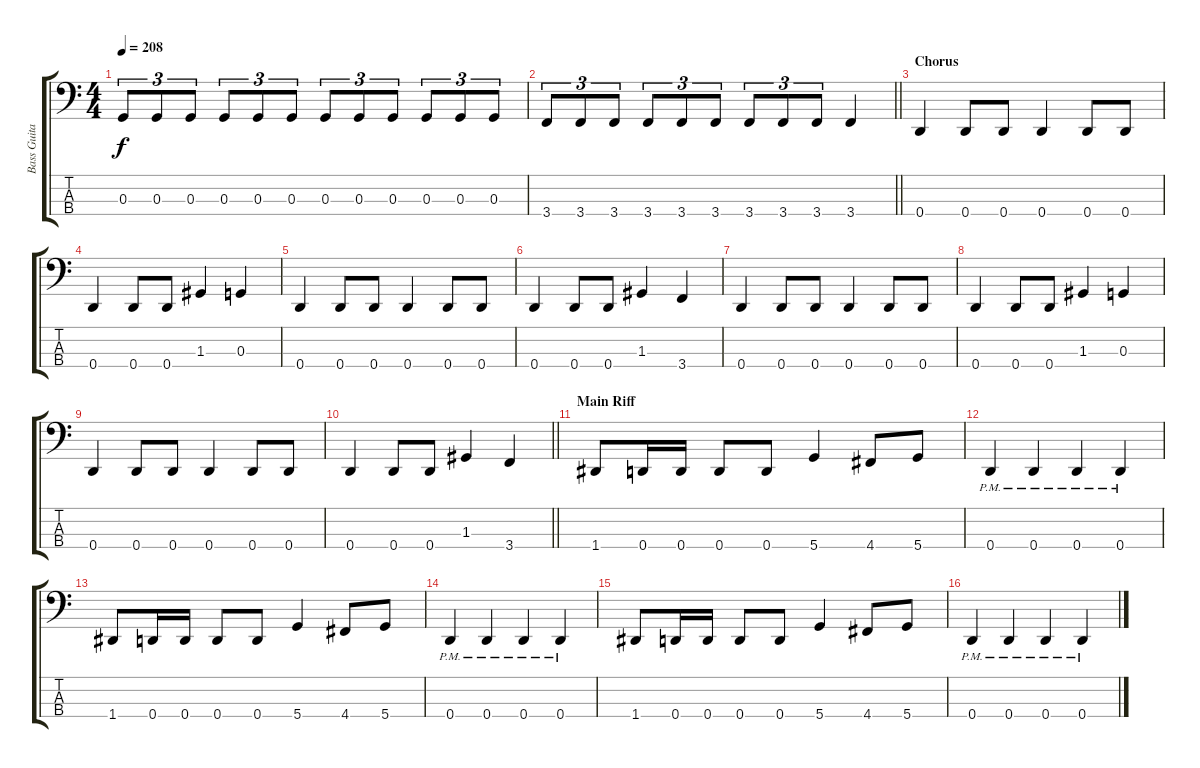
\track ("Bass Guitar" "Bass Guita") {instrument electricbasspick}
\staff {score tabs}
\tuning (F2 C2 G1 D1) {hide}
\ts (4 4)
\tempo 208
\clef f4
\ks c
0.3.8{tu (3 2) dy f} 0.3.8{tu (3 2)} 0.3.8{tu (3 2)} 0.3.8{tu (3 2)} 0.3.8{tu (3 2)} 0.3.8{tu (3 2)} 0.3.8{tu (3 2)} 0.3.8{tu (3 2)} 0.3.8{tu (3 2)} 0.3.8{tu (3 2)} 0.3.8{tu (3 2)} 0.3.8{tu (3 2)} |
\barLineRight lightlight
3.4.8{tu (3 2)} 3.4.8{tu (3 2)} 3.4.8{tu (3 2)} 3.4.8{tu (3 2)} 3.4.8{tu (3 2)} 3.4.8{tu (3 2)} 3.4.8{tu (3 2)} 3.4.8{tu (3 2)} 3.4.8{tu (3 2)} 3.4.4 |
\section ("" "Chorus")
0.4.4 0.4.8 0.4.8 0.4.4 0.4.8 0.4.8 |
0.4.4 0.4.8 0.4.8 1.3.4 0.3.4 |
0.4.4 0.4.8 0.4.8 0.4.4 0.4.8 0.4.8 |
0.4.4 0.4.8 0.4.8 1.3.4 3.4.4 |
0.4.4 0.4.8 0.4.8 0.4.4 0.4.8 0.4.8 |
0.4.4 0.4.8 0.4.8 1.3.4 0.3.4 |
0.4.4 0.4.8 0.4.8 0.4.4 0.4.8 0.4.8 |
\barLineRight lightlight
0.4.4 0.4.8 0.4.8 1.3.4 3.4.4 |
\section ("" "Main Riff")
1.4.8 0.4.16 0.4.16 0.4.8 0.4.8 5.4.4 4.4.8 5.4.8 |
0.4{pm}.4 0.4{pm}.4 0.4{pm}.4 0.4{pm}.4 |
1.4.8 0.4.16 0.4.16 0.4.8 0.4.8 5.4.4 4.4.8 5.4.8 |
0.4{pm}.4 0.4{pm}.4 0.4{pm}.4 0.4{pm}.4 |
1.4.8 0.4.16 0.4.16 0.4.8 0.4.8 5.4.4 4.4.8 5.4.8 |
0.4{pm}.4 0.4{pm}.4 0.4{pm}.4 0.4{pm}.4
